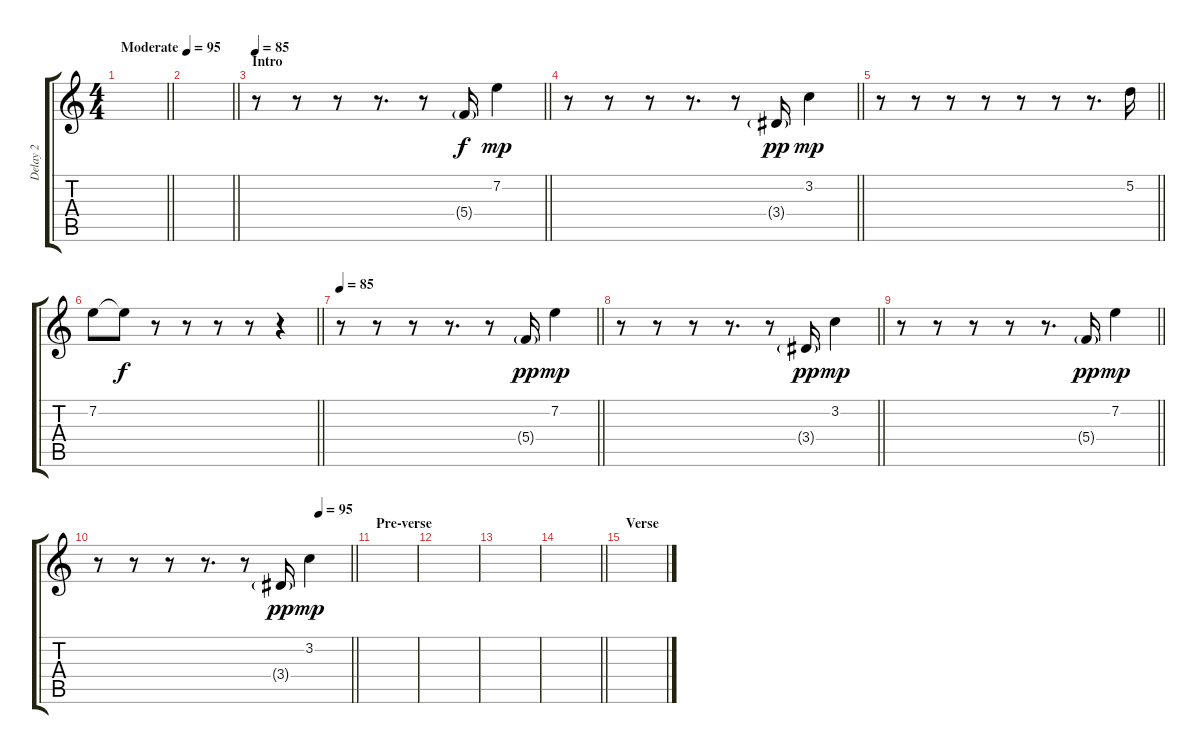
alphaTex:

\track ("Delay 2" "Delay 2") {instrument electricguitarclean}
\staff {score tabs}
\tuning (D4 A3 F3 C3 G2 C2) {hide}
\ts (4 4)
\tempo (95 "Moderate")
\clef g2
\barLineRight lightlight
\ks c
|
\barLineRight lightlight
|
\section ("" "Intro")
\tempo 85
\barLineRight lightlight
r.8 r.8 r.8 r.8{d} r.8 5.4{g}.16 7.2.4{dy mp} |
\barLineRight lightlight
r.8 r.8 r.8 r.8{d} r.8 3.4{g}.16{dy pp} 3.2.4{dy mp} |
\barLineRight lightlight
r.8 r.8 r.8 r.8 r.8 r.8 r.8{d} 5.2.16 |
\barLineRight lightlight
7.2.8 7.2{t}.8{dy f} r.8 r.8 r.8 r.8 r.4 |
\tempo 85
\barLineRight lightlight
r.8 r.8 r.8 r.8{d} r.8 5.4{g}.16{dy pp} 7.2.4{dy mp} |
\barLineRight lightlight
r.8 r.8 r.8 r.8{d} r.8 3.4{g}.16{dy pp} 3.2.4{dy mp} |
\barLineRight lightlight
r.8 r.8 r.8 r.8 r.8{d} 5.4{g}.16{dy pp} 7.2.4{dy mp} |
\tempo (95 0.875)
\barLineRight lightlight
r.8 r.8 r.8 r.8{d} r.8 3.4{g}.16{dy pp} 3.2.4{dy mp} |
\section ("" "Pre-verse")
|
|
|
\barLineRight lightlight
|
\section ("" "Verse")
